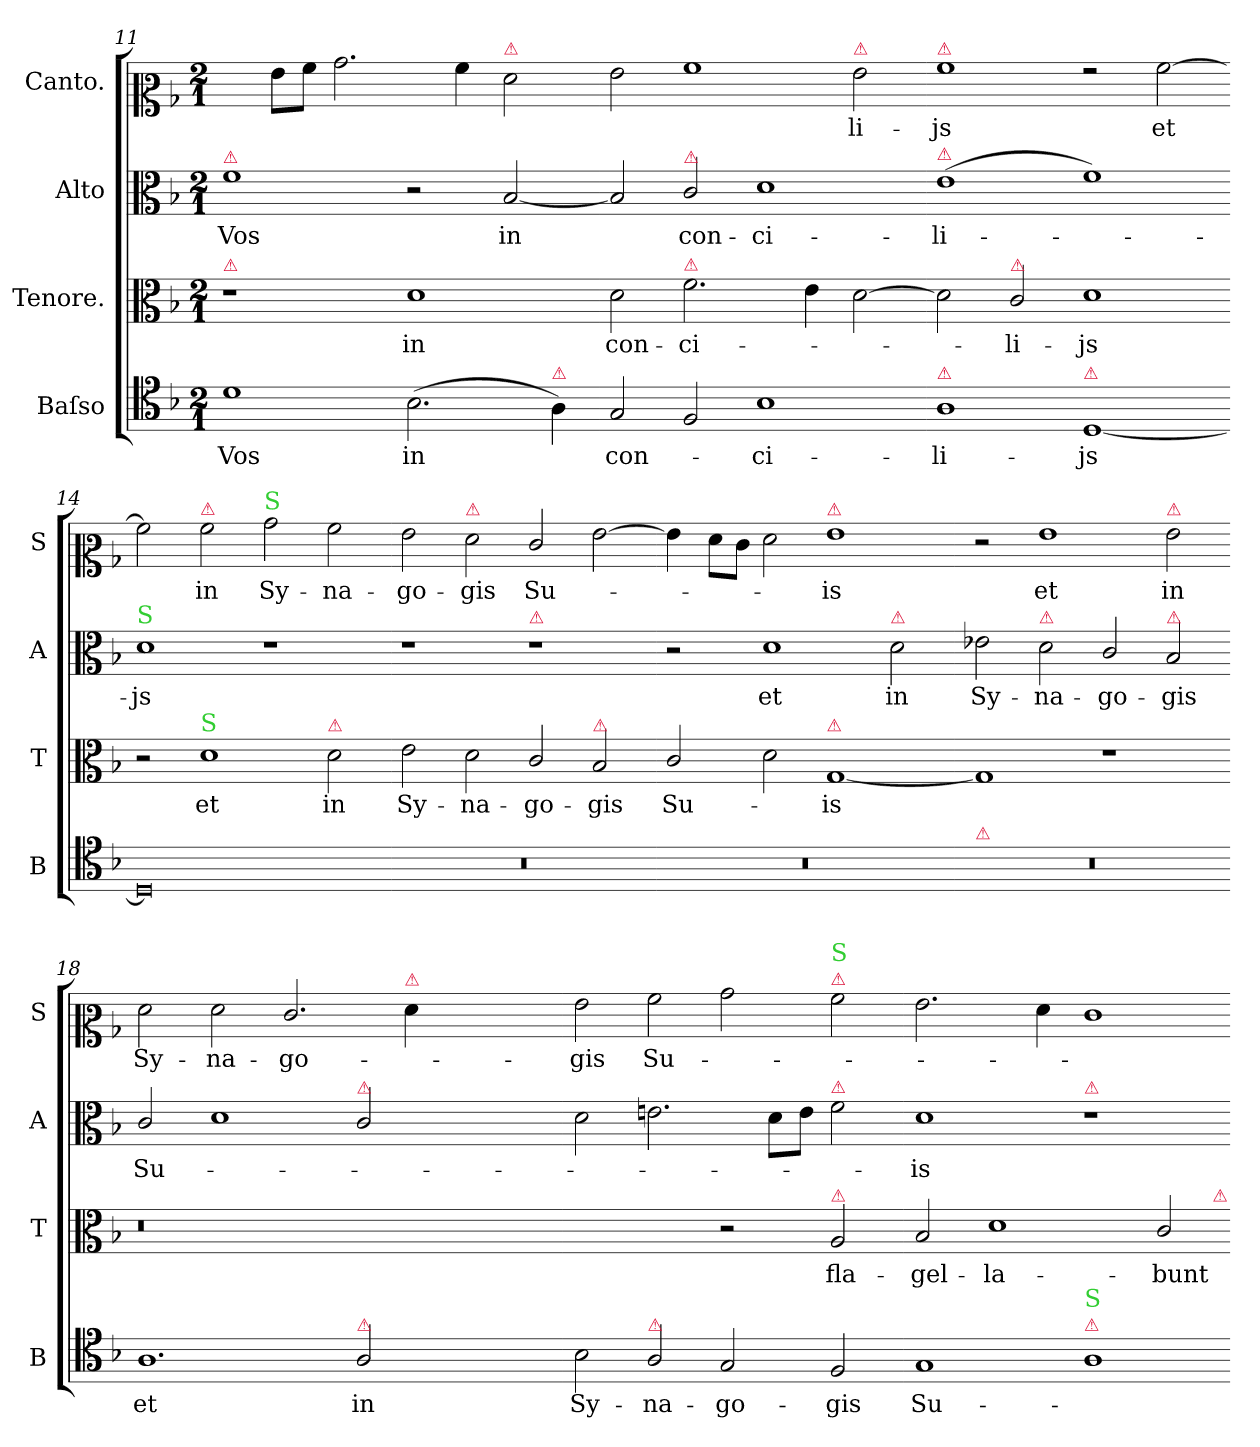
**kern	**text	**kern	**text	**kern	**text	**kern	**text
*part4	*part4	*part3	*part3	*part2	*part2	*part1	*part1
*staff4	*staff4	*staff3	*staff3	*staff2	*staff2	*staff1	*staff1
*I"Baſso	*	*I"Tenore.	*	*I"Alto	*	*I"Canto.	*
*I'B	*	*I'T	*	*I'A	*	*I'S	*
*clefC4	*	*clefC3	*	*clefC3	*	*clefC2	*
*k[b-]	*	*k[b-]	*	*k[b-]	*	*k[b-]	*
*M2/1	*	*M2/1	*	*M2/1	*	*M2/1	*
=11	=11	=11	=11	=11	=11	=11	=11
!	!	!	!	!LO:TX:a:color=crimson:t=⚠	!	!	!
!	!	!LO:TX:a:color=crimson:t=⚠	!	!	!	!	!
!	!LO:LY:i	!	!	!	!	!	!
1d	Vos	1r	.	1f	Vos	4ryy	.
.	.	.	.	.	.	8g\L	.
.	.	.	.	.	.	8a\J	.
.	.	.	.	.	.	2.b-\	.
!	!LO:LY:i	!	!	!	!	!	!
(2.B-\	in	1d	in	2r	.	.	.
.	.	.	.	.	.	4a\	.
!	!	!	!	!	!	!LO:TX:a:color=crimson:t=⚠	!
.	.	.	.	[2B-/	in	2f\	.
!LO:TX:a:color=crimson:t=⚠	!	!	!	!	!	!	!
4A\)	.	.	.	.	.	.	.
=12-	=12-	=12-	=12-	=12-	=12-	=12-	=12-
!	!LO:LY:i	!	!	!	!	!	!
2G/	con-	2d\	con-	2B-/]	.	2g\	.
!	!	!	!	!LO:TX:a:color=crimson:t=⚠	!	!	!
!	!	!LO:TX:a:color=crimson:t=⚠	!	!	!	!	!
2F/	.	2.f\	-ci-	2c/	con-	1a	.
!	!LO:LY:i	!	!	!	!	!	!
1B-	-ci-	.	.	1d	-ci-	.	.
.	.	4e\	.	.	.	.	.
!	!	!	!	!	!	!LO:TX:a:color=crimson:t=⚠	!
.	.	[2d\	.	.	.	2g\	-li-
=13-	=13-	=13-	=13-	=13-	=13-	=13-	=13-
!	!	!	!	!	!	!LO:TX:a:color=crimson:t=⚠	!
!	!	!	!	!LO:TX:a:color=crimson:t=⚠	!	!	!
!LO:TX:a:color=crimson:t=⚠	!	!	!	!	!	!	!
!	!LO:LY:i	!	!	!	!	!	!
1A	-li-	2d\]	.	(1e	-li-	1a	-js
!	!	!LO:TX:a:color=crimson:t=⚠	!	!	!	!	!
.	.	2c/	-li-	.	.	.	.
!LO:TX:a:color=crimson:t=⚠	!	!	!	!	!	!	!
!	!LO:LY:i	!	!	!	!	!	!
[1D	-js	1d	-js	1f)	.	2rg	.
.	.	.	.	.	.	[2a\	et
=14-	=14-	=14-	=14-	=14-	=14-	=14-	=14-
!	!	!	!	!LO:TX:a:color=limegreen:t=S	!	!	!
0D]	.	2r	.	1d	-js	2a\]	.
!	!	!	!	!	!	!LO:TX:a:color=crimson:t=⚠	!
!	!	!LO:TX:a:color=limegreen:t=S	!	!	!	!	!
.	.	1d	et	.	.	2a\	in
!	!	!	!	!	!	!LO:TX:a:color=limegreen:t=S	!
.	.	.	.	1r	.	2b-\	Sy-
!	!	!LO:TX:a:color=crimson:t=⚠	!	!	!	!	!
.	.	2d\	in	.	.	2a\	-na-
=15-	=15-	=15-	=15-	=15-	=15-	=15-	=15-
0r	.	2e\	Sy-	1r	.	2g\	-go-
!	!	!	!	!	!	!LO:TX:a:color=crimson:t=⚠	!
.	.	2d\	-na-	.	.	2f\	-gis
!	!	!	!	!LO:TX:a:color=crimson:t=⚠	!	!	!
.	.	2c/	-go-	1r	.	2e/	Su-
!	!	!LO:TX:a:color=crimson:t=⚠	!	!	!	!	!
.	.	2B-/	-gis	.	.	[2g\	.
=16-	=16-	=16-	=16-	=16-	=16-	=16-	=16-
0r	.	2c/	Su-	2r	.	4g\]	.
.	.	.	.	.	.	8f\L	.
.	.	.	.	.	.	8e\J	.
.	.	2d\	.	1d	et	2f\	.
!	!	!	!	!	!	!LO:TX:a:color=crimson:t=⚠	!
!	!	!LO:TX:a:color=crimson:t=⚠	!	!	!	!	!
.	.	[1G	-is	.	.	1g	-is
!	!	!	!	!LO:TX:a:color=crimson:t=⚠	!	!	!
.	.	.	.	2d\	in	.	.
=17-	=17-	=17-	=17-	=17-	=17-	=17-	=17-
!LO:TX:a:color=crimson:t=⚠	!	!	!	!	!	!	!
0r	.	1G]	.	2e-X\	Sy-	2r	.
!	!	!	!	!LO:TX:a:color=crimson:t=⚠	!	!	!
!	!	!	!	!	!	!	!LO:LY:i
.	.	.	.	2d\	-na-	1g	et
.	.	1r	.	2c/	-go-	.	.
!	!	!	!	!	!	!LO:TX:a:color=crimson:t=⚠	!
!	!	!	!	!LO:TX:a:color=crimson:t=⚠	!	!	!
!	!	!	!	!	!	!	!LO:LY:i
.	.	.	.	2B-/	-gis	2g\	in
=18-	=18-	=18-	=18-	=18-	=18-	=18-	=18-
!	!	!	!	!	!	!	!LO:LY:i
1.A	et	0.r	.	2c/	Su-	2f\	Sy-
!	!	!	!	!	!	!	!LO:LY:i
.	.	.	.	1d	.	2f\	-na-
!	!	!	!	!	!	!	!LO:LY:i
.	.	.	.	.	.	2.e/	-go-
!	!	!	!	!LO:TX:a:color=crimson:t=⚠	!	!	!
!LO:TX:a:color=crimson:t=⚠	!	!	!	!	!	!	!
2A/	in	.	.	2c/	.	.	.
!	!	!	!	!	!	!LO:TX:a:color=crimson:t=⚠	!
.	.	.	.	.	.	4f\	.
1ryy	.	.	.	1ryy	.	1ryy	.
=19-	=19-	=19-	=19-	=19-	=19-	=19-	=19-
!	!	!	!	!	!	!	!LO:LY:i
2B-\	Sy-	1ryy	.	2d\	.	2g\	-gis
!LO:TX:a:color=crimson:t=⚠	!	!	!	!	!	!	!
!	!	!	!	!	!	!	!LO:LY:i
2A/	-na-	.	.	2.en\	.	2a\	Su-
2G/	-go-	2r	.	.	.	2b-\	.
.	.	.	.	8d\L	.	.	.
.	.	.	.	8e\J	.	.	.
!	!	!	!	!	!	!LO:TX:a:color=crimson:t=⚠	!
!	!	!	!	!	!	!LO:TX:a:color=limegreen:t=S	!
!	!	!	!	!LO:TX:a:color=crimson:t=⚠	!	!	!
!	!	!LO:TX:a:color=crimson:t=⚠	!	!	!	!	!
2F/	-gis	2A/	fla-	2f\	.	2a\	.
=20-	=20-	=20-	=20-	=20-	=20-	=20-	=20-
1G	Su-	2B-/	-gel-	1d	-is	2.g\	.
.	.	1d	-la-	.	.	.	.
.	.	.	.	.	.	4f\	.
!	!	!	!	!LO:TX:a:color=crimson:t=⚠	!	!	!
!LO:TX:a:color=crimson:t=⚠	!	!	!	!	!	!	!
!LO:TX:a:color=limegreen:t=S	!	!	!	!	!	!	!
1A	.	.	.	1r	.	1e	.
.	.	2c/	-bunt	.	.	.	.
!	!	!LO:TX:a:color=crimson:t=⚠	!	!	!	!	!
=-	=-	=-	=-	=-	=-	=-	=-
*-	*-	*-	*-	*-	*-	*-	*-
